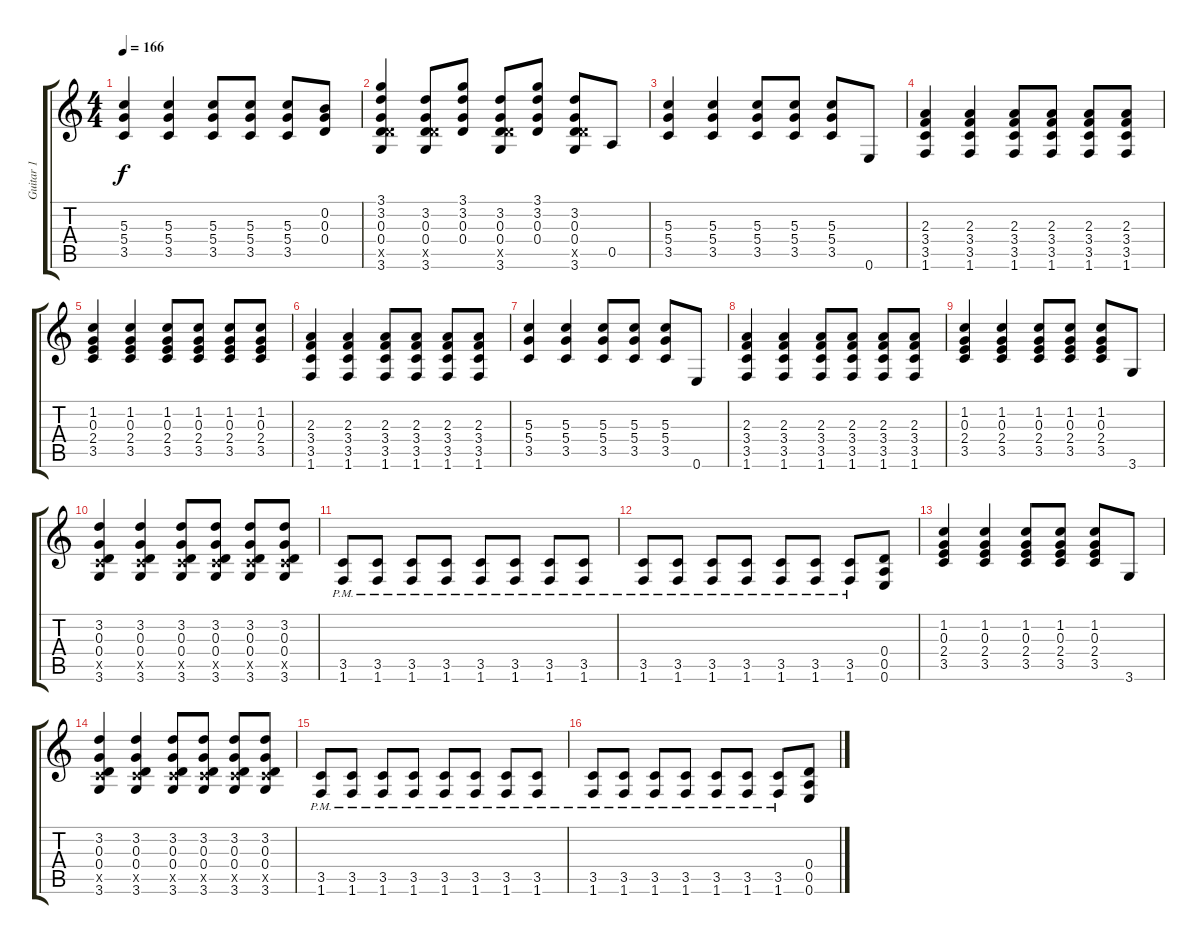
\track ("Guitar 1" "Guitar 1") {instrument overdrivenguitar}
\staff {score tabs}
\tuning (E4 B3 G3 D3 A2 E2) {hide}
\ts (4 4)
\tempo 166
\clef g2
\ks c
(5.3 5.4 3.5).4{dy f} (5.3 5.4 3.5).4 (5.3 5.4 3.5).8 (5.3 5.4 3.5).8 (5.3 5.4 3.5).8 (0.2 0.3 0.4).8 |
(3.1 3.2 0.3 0.4 5.5{x} 3.6).4 (3.2 0.3 0.4 5.5{x} 3.6).8 (3.1 3.2 0.3 0.4).8 (3.2 0.3 0.4 5.5{x} 3.6).8 (3.1 3.2 0.3 0.4).8 (3.2 0.3 0.4 5.5{x} 3.6).8 0.5.8 |
(5.3 5.4 3.5).4 (5.3 5.4 3.5).4 (5.3 5.4 3.5).8 (5.3 5.4 3.5).8 (5.3 5.4 3.5).8 0.6.8 |
(2.3 3.4 3.5 1.6).4 (2.3 3.4 3.5 1.6).4 (2.3 3.4 3.5 1.6).8 (2.3 3.4 3.5 1.6).8 (2.3 3.4 3.5 1.6).8 (2.3 3.4 3.5 1.6).8 |
(1.2 0.3 2.4 3.5).4 (1.2 0.3 2.4 3.5).4 (1.2 0.3 2.4 3.5).8 (1.2 0.3 2.4 3.5).8 (1.2 0.3 2.4 3.5).8 (1.2 0.3 2.4 3.5).8 |
(2.3 3.4 3.5 1.6).4 (2.3 3.4 3.5 1.6).4 (2.3 3.4 3.5 1.6).8 (2.3 3.4 3.5 1.6).8 (2.3 3.4 3.5 1.6).8 (2.3 3.4 3.5 1.6).8 |
(5.3 5.4 3.5).4 (5.3 5.4 3.5).4 (5.3 5.4 3.5).8 (5.3 5.4 3.5).8 (5.3 5.4 3.5).8 0.6.8 |
(2.3 3.4 3.5 1.6).4 (2.3 3.4 3.5 1.6).4 (2.3 3.4 3.5 1.6).8 (2.3 3.4 3.5 1.6).8 (2.3 3.4 3.5 1.6).8 (2.3 3.4 3.5 1.6).8 |
(1.2 0.3 2.4 3.5).4 (1.2 0.3 2.4 3.5).4 (1.2 0.3 2.4 3.5).8 (1.2 0.3 2.4 3.5).8 (1.2 0.3 2.4 3.5).8 3.6.8 |
(3.2 0.3 0.4 3.5{x} 3.6).4 (3.2 0.3 0.4 3.5{x} 3.6).4 (3.2 0.3 0.4 3.5{x} 3.6).8 (3.2 0.3 0.4 3.5{x} 3.6).8 (3.2 0.3 0.4 3.5{x} 3.6).8 (3.2 0.3 0.4 3.5{x} 3.6).8 |
(3.5{pm} 1.6{pm}).8 (3.5{pm} 1.6{pm}).8 (3.5{pm} 1.6{pm}).8 (3.5{pm} 1.6{pm}).8 (3.5{pm} 1.6{pm}).8 (3.5{pm} 1.6{pm}).8 (3.5{pm} 1.6{pm}).8 (3.5{pm} 1.6{pm}).8 |
(3.5{pm} 1.6{pm}).8 (3.5{pm} 1.6{pm}).8 (3.5{pm} 1.6{pm}).8 (3.5{pm} 1.6{pm}).8 (3.5{pm} 1.6{pm}).8 (3.5{pm} 1.6{pm}).8 (3.5{pm} 1.6{pm}).8 (0.4 0.5 0.6).8 |
(1.2 0.3 2.4 3.5).4 (1.2 0.3 2.4 3.5).4 (1.2 0.3 2.4 3.5).8 (1.2 0.3 2.4 3.5).8 (1.2 0.3 2.4 3.5).8 3.6.8 |
(3.2 0.3 0.4 3.5{x} 3.6).4 (3.2 0.3 0.4 3.5{x} 3.6).4 (3.2 0.3 0.4 3.5{x} 3.6).8 (3.2 0.3 0.4 3.5{x} 3.6).8 (3.2 0.3 0.4 3.5{x} 3.6).8 (3.2 0.3 0.4 3.5{x} 3.6).8 |
(3.5{pm} 1.6{pm}).8 (3.5{pm} 1.6{pm}).8 (3.5{pm} 1.6{pm}).8 (3.5{pm} 1.6{pm}).8 (3.5{pm} 1.6{pm}).8 (3.5{pm} 1.6{pm}).8 (3.5{pm} 1.6{pm}).8 (3.5{pm} 1.6{pm}).8 |
(3.5{pm} 1.6{pm}).8 (3.5{pm} 1.6{pm}).8 (3.5{pm} 1.6{pm}).8 (3.5{pm} 1.6{pm}).8 (3.5{pm} 1.6{pm}).8 (3.5{pm} 1.6{pm}).8 (3.5{pm} 1.6{pm}).8 (0.4 0.5 0.6).8
